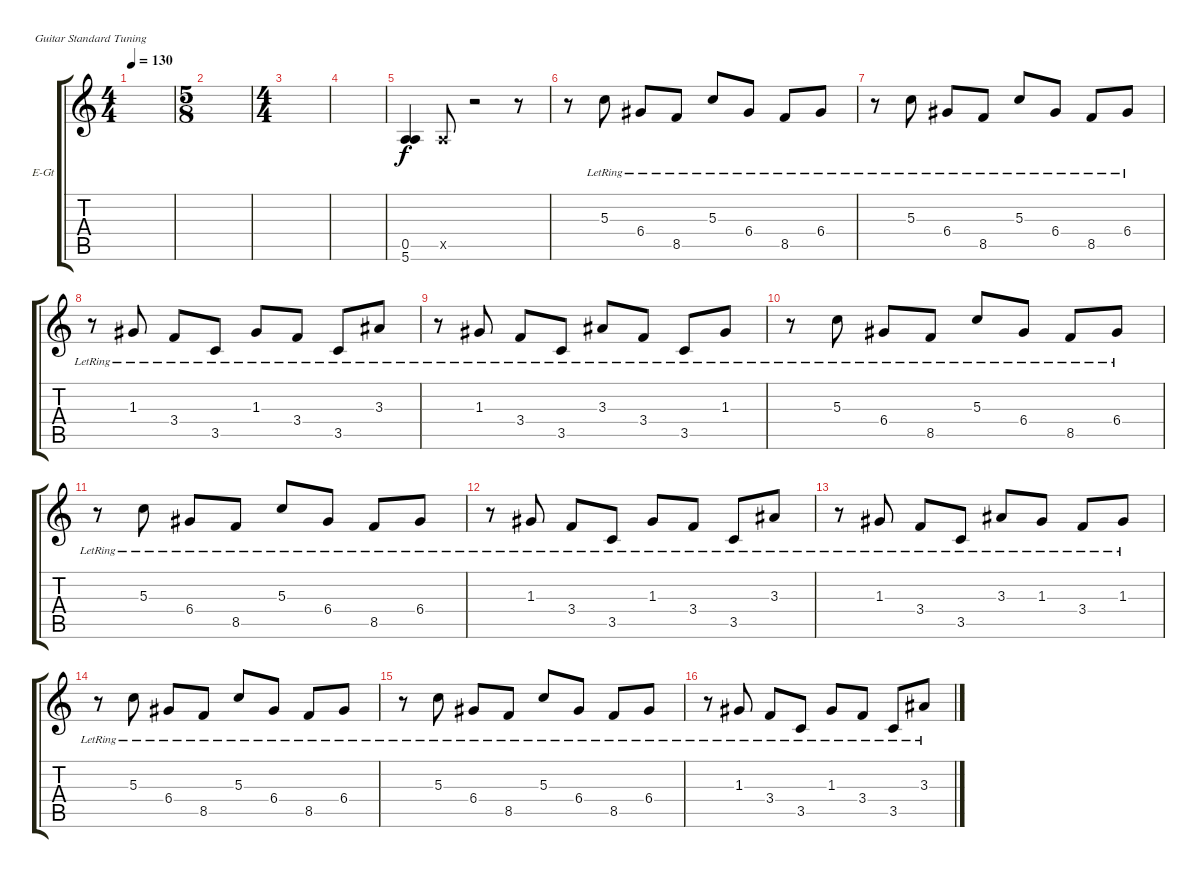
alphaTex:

\defaultSystemsLayout 4
\bracketExtendMode groupsimilarinstruments
\firstSystemTrackNameOrientation horizontal
\otherSystemsTrackNameOrientation horizontal
\track ("Electric Guitar" "E-Gt") {instrument electricguitarclean}
\staff {score tabs}
\tuning (E4 B3 G3 D3 A2 E2)
\ts (4 4)
\tempo 130
\clef g2
\ks c
|
\ts (5 8)
|
\ts (4 4)
|
|
(0.5 5.6).4 0.5{x}.8 r.2 r.8 |
r.8 5.3{lr}.8 6.4{lr}.8 8.5{lr}.8 5.3{lr}.8 6.4{lr}.8 8.5{lr}.8 6.4{lr}.8 |
r.8 5.3{lr}.8 6.4{lr}.8 8.5{lr}.8 5.3{lr}.8 6.4{lr}.8 8.5{lr}.8 6.4{lr}.8 |
r.8 1.3{lr}.8 3.4{lr}.8 3.5{lr}.8 1.3{lr}.8 3.4{lr}.8 3.5{lr}.8 3.3{lr}.8 |
r.8 1.3{lr}.8 3.4{lr}.8 3.5{lr}.8 3.3{lr}.8 3.4{lr}.8 3.5{lr}.8 1.3{lr}.8 |
r.8 5.3{lr}.8 6.4{lr}.8 8.5{lr}.8 5.3{lr}.8 6.4{lr}.8 8.5{lr}.8 6.4{lr}.8 |
r.8 5.3{lr}.8 6.4{lr}.8 8.5{lr}.8 5.3{lr}.8 6.4{lr}.8 8.5{lr}.8 6.4{lr}.8 |
r.8 1.3{lr}.8 3.4{lr}.8 3.5{lr}.8 1.3{lr}.8 3.4{lr}.8 3.5{lr}.8 3.3{lr}.8 |
r.8 1.3{lr}.8 3.4{lr}.8 3.5{lr}.8 3.3{lr}.8 1.3{lr}.8 3.4{lr}.8 1.3{lr}.8 |
r.8 5.3{lr}.8 6.4{lr}.8 8.5{lr}.8 5.3{lr}.8 6.4{lr}.8 8.5{lr}.8 6.4{lr}.8 |
r.8 5.3{lr}.8 6.4{lr}.8 8.5{lr}.8 5.3{lr}.8 6.4{lr}.8 8.5{lr}.8 6.4{lr}.8 |
r.8 1.3{lr}.8 3.4{lr}.8 3.5{lr}.8 1.3{lr}.8 3.4{lr}.8 3.5{lr}.8 3.3{lr}.8
